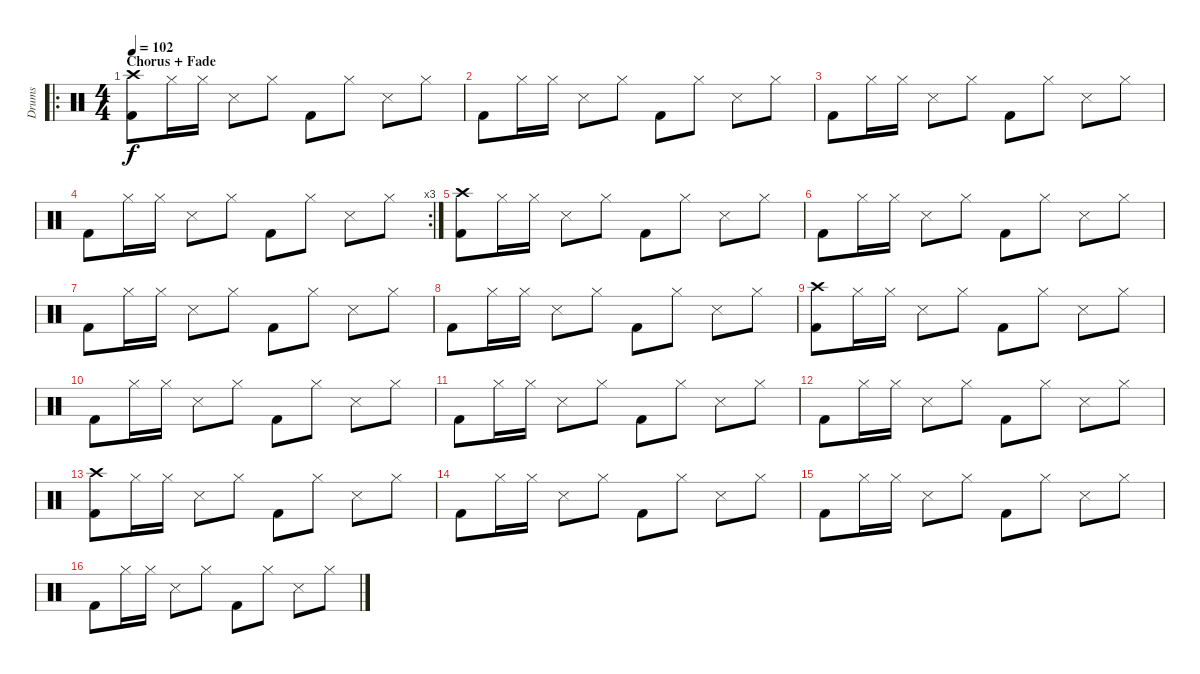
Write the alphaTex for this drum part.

\track ("Drums" "Drums") {instrument percussion}
\staff {score}
\articulation defaults
\ro
\ts (4 4)
\section ("" "Chorus + Fade")
\tempo 102
\clef neutral
\ks c
("Crash high (hit)" "Kick (hit) 2").8{dy f} "Hi-Hat (closed)".16 "Hi-Hat (closed)".16 "Snare (side stick) 3".8 "Hi-Hat (closed)".8 "Kick (hit) 2".8 "Hi-Hat (closed)".8 "Snare (side stick) 3".8 "Hi-Hat (closed)".8 |
"Kick (hit) 2".8 "Hi-Hat (closed)".16 "Hi-Hat (closed)".16 "Snare (side stick) 3".8 "Hi-Hat (closed)".8 "Kick (hit) 2".8 "Hi-Hat (closed)".8 "Snare (side stick) 3".8 "Hi-Hat (closed)".8 |
"Kick (hit) 2".8 "Hi-Hat (closed)".16 "Hi-Hat (closed)".16 "Snare (side stick) 3".8 "Hi-Hat (closed)".8 "Kick (hit) 2".8 "Hi-Hat (closed)".8 "Snare (side stick) 3".8 "Hi-Hat (closed)".8 |
\rc 3 "Kick (hit) 2".8 "Hi-Hat (closed)".16 "Hi-Hat (closed)".16 "Snare (side stick) 3".8 "Hi-Hat (closed)".8 "Kick (hit) 2".8 "Hi-Hat (closed)".8 "Snare (side stick) 3".8 "Hi-Hat (closed)".8
|
("Crash high (hit)" "Kick (hit) 2").8 "Hi-Hat (closed)".16 "Hi-Hat (closed)".16 "Snare (side stick) 3".8 "Hi-Hat (closed)".8 "Kick (hit) 2".8 "Hi-Hat (closed)".8 "Snare (side stick) 3".8 "Hi-Hat (closed)".8 |
"Kick (hit) 2".8 "Hi-Hat (closed)".16 "Hi-Hat (closed)".16 "Snare (side stick) 3".8 "Hi-Hat (closed)".8 "Kick (hit) 2".8 "Hi-Hat (closed)".8 "Snare (side stick) 3".8 "Hi-Hat (closed)".8 |
"Kick (hit) 2".8 "Hi-Hat (closed)".16 "Hi-Hat (closed)".16 "Snare (side stick) 3".8 "Hi-Hat (closed)".8 "Kick (hit) 2".8 "Hi-Hat (closed)".8 "Snare (side stick) 3".8 "Hi-Hat (closed)".8 |
"Kick (hit) 2".8 "Hi-Hat (closed)".16 "Hi-Hat (closed)".16 "Snare (side stick) 3".8 "Hi-Hat (closed)".8 "Kick (hit) 2".8 "Hi-Hat (closed)".8 "Snare (side stick) 3".8 "Hi-Hat (closed)".8 |
("Crash high (hit)" "Kick (hit) 2").8 "Hi-Hat (closed)".16 "Hi-Hat (closed)".16 "Snare (side stick) 3".8 "Hi-Hat (closed)".8 "Kick (hit) 2".8 "Hi-Hat (closed)".8 "Snare (side stick) 3".8 "Hi-Hat (closed)".8 |
"Kick (hit) 2".8 "Hi-Hat (closed)".16 "Hi-Hat (closed)".16 "Snare (side stick) 3".8 "Hi-Hat (closed)".8 "Kick (hit) 2".8 "Hi-Hat (closed)".8 "Snare (side stick) 3".8 "Hi-Hat (closed)".8 |
"Kick (hit) 2".8 "Hi-Hat (closed)".16 "Hi-Hat (closed)".16 "Snare (side stick) 3".8 "Hi-Hat (closed)".8 "Kick (hit) 2".8 "Hi-Hat (closed)".8 "Snare (side stick) 3".8 "Hi-Hat (closed)".8 |
"Kick (hit) 2".8 "Hi-Hat (closed)".16 "Hi-Hat (closed)".16 "Snare (side stick) 3".8 "Hi-Hat (closed)".8 "Kick (hit) 2".8 "Hi-Hat (closed)".8 "Snare (side stick) 3".8 "Hi-Hat (closed)".8 |
("Crash high (hit)" "Kick (hit) 2").8 "Hi-Hat (closed)".16 "Hi-Hat (closed)".16 "Snare (side stick) 3".8 "Hi-Hat (closed)".8 "Kick (hit) 2".8 "Hi-Hat (closed)".8 "Snare (side stick) 3".8 "Hi-Hat (closed)".8 |
"Kick (hit) 2".8 "Hi-Hat (closed)".16 "Hi-Hat (closed)".16 "Snare (side stick) 3".8 "Hi-Hat (closed)".8 "Kick (hit) 2".8 "Hi-Hat (closed)".8 "Snare (side stick) 3".8 "Hi-Hat (closed)".8 |
"Kick (hit) 2".8 "Hi-Hat (closed)".16 "Hi-Hat (closed)".16 "Snare (side stick) 3".8 "Hi-Hat (closed)".8 "Kick (hit) 2".8 "Hi-Hat (closed)".8 "Snare (side stick) 3".8 "Hi-Hat (closed)".8 |
"Kick (hit) 2".8 "Hi-Hat (closed)".16 "Hi-Hat (closed)".16 "Snare (side stick) 3".8 "Hi-Hat (closed)".8 "Kick (hit) 2".8 "Hi-Hat (closed)".8 "Snare (side stick) 3".8 "Hi-Hat (closed)".8
